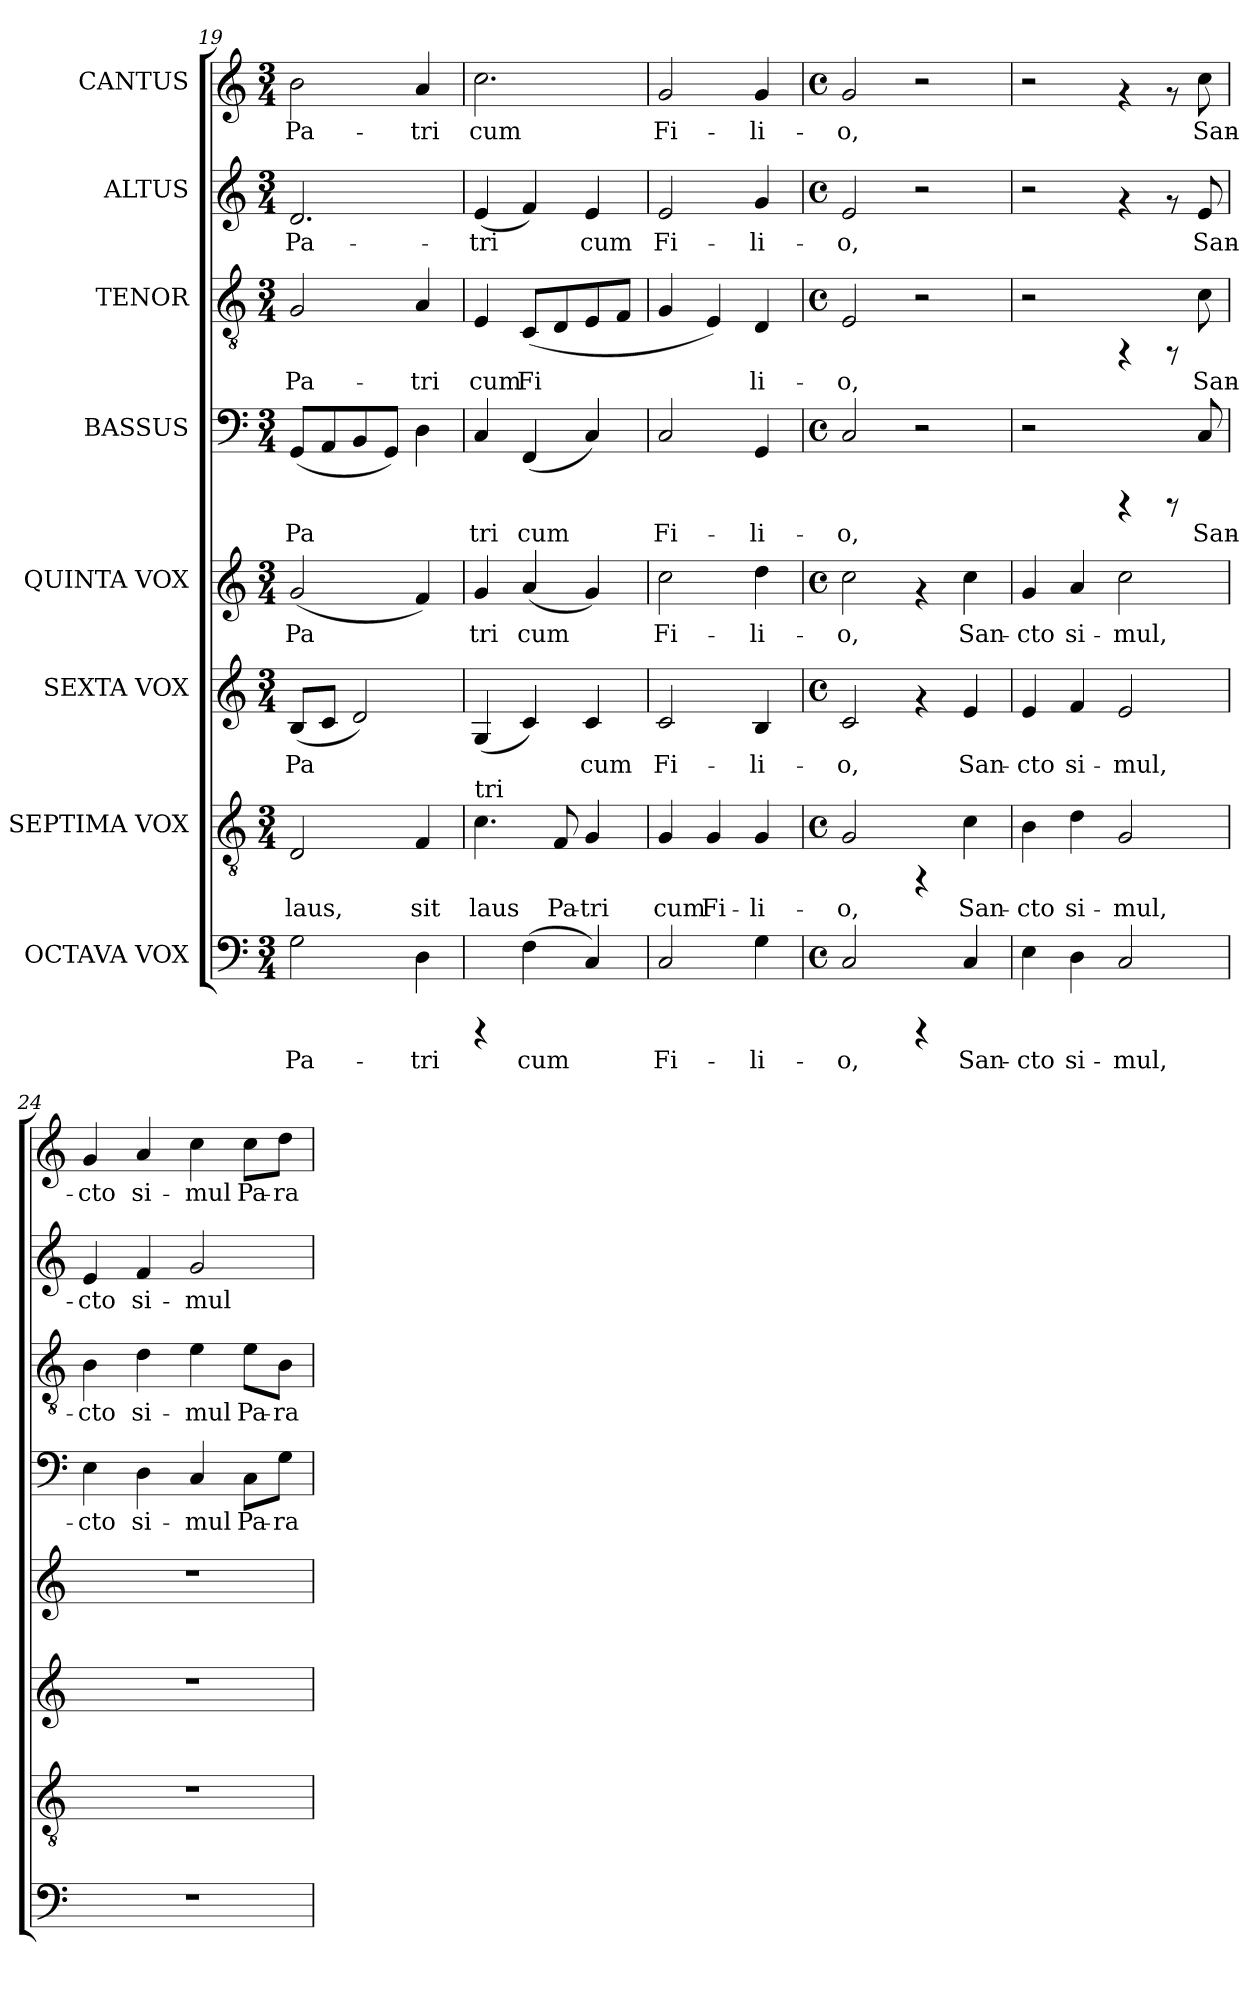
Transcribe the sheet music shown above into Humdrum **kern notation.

**kern	**text	**kern	**text	**kern	**text	**kern	**text	**kern	**text	**kern	**text	**kern	**text	**kern	**text
*part8	*part8	*part7	*part7	*part6	*part6	*part5	*part5	*part4	*part4	*part3	*part3	*part2	*part2	*part1	*part1
*staff8	*staff8	*staff7	*staff7	*staff6	*staff6	*staff5	*staff5	*staff4	*staff4	*staff3	*staff3	*staff2	*staff2	*staff1	*staff1
*I"OCTAVA VOX	*	*I"SEPTIMA VOX	*	*I"SEXTA VOX	*	*I"QUINTA VOX	*	*I"BASSUS	*	*I"TENOR	*	*I"ALTUS	*	*I"CANTUS	*
!!LO:PB:g=z
*clefF4	*	*clefGv2	*	*clefG2	*	*clefG2	*	*clefF4	*	*clefGv2	*	*clefG2	*	*clefG2	*
*k[]	*	*k[]	*	*k[]	*	*k[]	*	*k[]	*	*k[]	*	*k[]	*	*k[]	*
*C:	*	*C:	*	*C:	*	*C:	*	*C:	*	*C:	*	*C:	*	*C:	*
*M3/4	*	*M3/4	*	*M3/4	*	*M3/4	*	*M3/4	*	*M3/4	*	*M3/4	*	*M3/4	*
=19	=19	=19	=19	=19	=19	=19	=19	=19	=19	=19	=19	=19	=19	=19	=19
!	!LO:LY:b:cj	!	!LO:LY:b:cj	!	!LO:LY:b:rj	!	!LO:LY:b:cj	!	!LO:LY:b:cj	!	!LO:LY:b:cj	!	!LO:LY:b:cj	!	!LO:LY:b:cj
2G\	Pa-	2D/	laus,	(<8B/L	Pa-	(<2g/	Pa-	(>8GG/L	Pa-	2G/	Pa-	2.d/	Pa-	2b\	Pa-
!	!	!	!	!	!LO:LY:b:rj	!	!	!	!LO:LY:b:cj	!	!	!	!	!	!
.	.	.	.	8c/J	--	.	.	8AA/	--	.	.	.	.	.	.
!	!	!	!	!	!LO:LY:b:rj	!	!	!	!LO:LY:b:cj	!	!	!	!	!	!
.	.	.	.	2d/)	--	.	.	8BB/	--	.	.	.	.	.	.
!	!	!	!	!	!	!	!	!	!LO:LY:b:cj	!	!	!	!	!	!
.	.	.	.	.	.	.	.	8GG/J)	--	.	.	.	.	.	.
!	!LO:LY:b:cj	!	!LO:LY:b:cj	!	!	!	!LO:LY:b:cj	!	!LO:LY:b:cj	!	!LO:LY:b:cj	!	!	!	!LO:LY:b:cj
4D\	-tri	4F/	sit	.	.	4f/)	--	4D\	--	4A/	-tri	.	.	4a/	-tri
=20	=20	=20	=20	=20	=20	=20	=20	=20	=20	=20	=20	=20	=20	=20	=20
!	!	!LO:TX:a:t=tri	!	!	!	!	!	!	!	!	!	!	!	!	!
!	!	!	!LO:LY:b:cj	!	!LO:LY:b:rj	!	!LO:LY:b:cj	!	!LO:LY:b:cj	!	!LO:LY:b:cj	!	!LO:LY:b:cj	!	!LO:LY:b:cj
4rCCC	.	4.c\	laus	(<4G/	--	4g/	-tri	4C/	-tri	4E/	cum	(<4e/	-tri	2.cc\	cum
!	!LO:LY:b:cj	!	!	!	!LO:LY:b:rj	!	!LO:LY:b:cj	!	!LO:LY:b:cj	!	!LO:LY:b:cj	!	!LO:LY:b:cj	!	!
(>4F\	cum	.	.	4c/)	--	(<4a/	cum	(<4FF/	cum	(<8C/L	Fi-	4f/)	.	.	.
!	!	!	!LO:LY:b:cj	!	!	!	!	!	!	!	!LO:LY:b:cj	!	!	!	!
.	.	8F/	Pa-	.	.	.	.	.	.	8D/	--	.	.	.	.
!	!LO:LY:b:cj	!	!LO:LY:b:cj	!	!LO:LY:b:rj	!	!LO:LY:b:cj	!	!LO:LY:b:cj	!	!LO:LY:b:cj	!	!LO:LY:b:cj	!	!
4C/)	.	4G/	-tri	4c/	-cum	4g/)	.	4C/)	.	8E/	--	4e/	cum	.	.
!	!	!	!	!	!	!	!	!	!	!	!LO:LY:b:cj	!	!	!	!
.	.	.	.	.	.	.	.	.	.	8F/J	--	.	.	.	.
=21	=21	=21	=21	=21	=21	=21	=21	=21	=21	=21	=21	=21	=21	=21	=21
!	!LO:LY:b:cj	!	!LO:LY:b:cj	!	!LO:LY:b:rj	!	!LO:LY:b:cj	!	!LO:LY:b:cj	!	!LO:LY:b:cj	!	!LO:LY:b:cj	!	!LO:LY:b:cj
2C/	Fi-	4G/	cum	2c/	Fi-	2cc\	Fi-	2C/	Fi-	4G/	--	2e/	Fi-	2g/	Fi-
!	!	!	!LO:LY:b:cj	!	!	!	!	!	!	!	!LO:LY:b:cj	!	!	!	!
.	.	4G/	Fi-	.	.	.	.	.	.	4E/)	--	.	.	.	.
!	!LO:LY:b:cj	!	!LO:LY:b:cj	!	!LO:LY:b:rj	!	!LO:LY:b:cj	!	!LO:LY:b:cj	!	!LO:LY:b:cj	!	!LO:LY:b:cj	!	!LO:LY:b:cj
4G\	-li-	4G/	-li-	4B/	-li-	4dd\	-li-	4GG/	-li-	4D/	-li-	4g/	-li-	4g/	-li-
=22	=22	=22	=22	=22	=22	=22	=22	=22	=22	=22	=22	=22	=22	=22	=22
*M4/4	*	*M4/4	*	*M4/4	*	*M4/4	*	*M4/4	*	*M4/4	*	*M4/4	*	*M4/4	*
*met(c)	*	*met(c)	*	*met(c)	*	*met(c)	*	*met(c)	*	*met(c)	*	*met(c)	*	*met(c)	*
!	!LO:LY:b:cj	!	!LO:LY:b:cj	!	!LO:LY:b:rj	!	!LO:LY:b:cj	!	!LO:LY:b:cj	!	!LO:LY:b:cj	!	!LO:LY:b:cj	!	!LO:LY:b:cj
2C/	-o,	2G/	-o,	2c/	-o,	2cc\	-o,	2C/	-o,	2E/	-o,	2e/	-o,	2g/	-o,
4rCCC	.	4rFF	.	4rf	.	4rf	.	2r	.	2r	.	2r	.	2r	.
!	!LO:LY:b:cj	!	!LO:LY:b:cj	!	!LO:LY:b:rj	!	!LO:LY:b:cj	!	!	!	!	!	!	!	!
4C/	San-	4c\	San-	4e/	San-	4cc\	San-	.	.	.	.	.	.	.	.
=23	=23	=23	=23	=23	=23	=23	=23	=23	=23	=23	=23	=23	=23	=23	=23
!	!LO:LY:b:cj	!	!LO:LY:b:cj	!	!LO:LY:b:rj	!	!LO:LY:b:cj	!	!	!	!	!	!	!	!
4E\	-cto	4B\	-cto	4e/	-cto	4g/	-cto	2r	.	2r	.	2r	.	2r	.
!	!LO:LY:b:cj	!	!LO:LY:b:cj	!	!LO:LY:b:rj	!	!LO:LY:b:cj	!	!	!	!	!	!	!	!
4D\	si-	4d\	si-	4f/	si-	4a/	si-	.	.	.	.	.	.	.	.
!	!LO:LY:b:cj	!	!LO:LY:b:cj	!	!LO:LY:b:rj	!	!LO:LY:b:cj	!	!	!	!	!	!	!	!
2C/	-mul,	2G/	-mul,	2e/	-mul,	2cc\	-mul,	4rCCC	.	4rFF	.	4rf	.	4rf	.
.	.	.	.	.	.	.	.	8rCCC	.	8rFF	.	8rf	.	8rf	.
!	!	!	!	!	!	!	!	!	!LO:LY:b:cj	!	!LO:LY:b:cj	!	!LO:LY:b:cj	!	!LO:LY:b:cj
.	.	.	.	.	.	.	.	8C/	San-	8c\	San-	8e/	San-	8cc\	San-
=24	=24	=24	=24	=24	=24	=24	=24	=24	=24	=24	=24	=24	=24	=24	=24
!	!	!	!	!	!	!	!	!	!LO:LY:b:cj	!	!LO:LY:b:cj	!	!LO:LY:b:cj	!	!LO:LY:b:cj
1r	.	1r	.	1r	.	1r	.	4E\	-cto	4B\	-cto	4e/	-cto	4g/	-cto
!	!	!	!	!	!	!	!	!	!LO:LY:b:cj	!	!LO:LY:b:cj	!	!LO:LY:b:cj	!	!LO:LY:b:cj
.	.	.	.	.	.	.	.	4D\	si-	4d\	si-	4f/	si-	4a/	si-
!	!	!	!	!	!	!	!	!	!LO:LY:b:cj	!	!LO:LY:b:cj	!	!LO:LY:b:cj	!	!LO:LY:b:cj
.	.	.	.	.	.	.	.	4C/	-mul	4e\	-mul	2g/	-mul	4cc\	-mul
!	!	!	!	!	!	!	!	!	!LO:LY:b:cj	!	!LO:LY:b:cj	!	!	!	!LO:LY:b:cj
.	.	.	.	.	.	.	.	8C\L	Pa-	8e\L	Pa-	.	.	8cc\L	Pa-
!	!	!	!	!	!	!	!	!	!LO:LY:b:cj	!	!LO:LY:b:cj	!	!	!	!LO:LY:b:cj
.	.	.	.	.	.	.	.	8G\J	-ra-	8B\J	-ra-	.	.	8dd\J	-ra-
=	=	=	=	=	=	=	=	=	=	=	=	=	=	=	=
*-	*-	*-	*-	*-	*-	*-	*-	*-	*-	*-	*-	*-	*-	*-	*-
